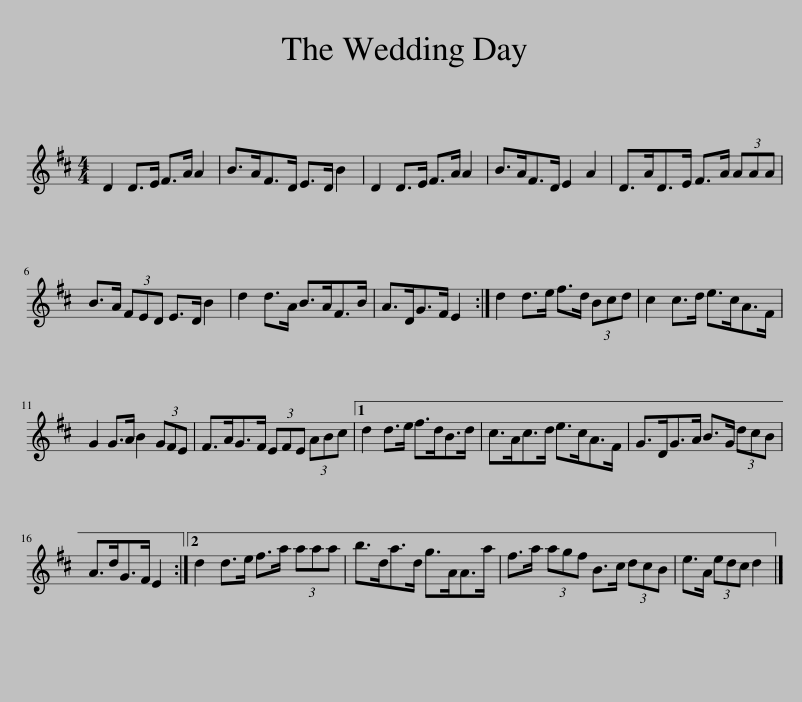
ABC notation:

X:1
L:1/8
M:4/4
I:linebreak $
K:D
V:1 treble
V:1
 D2 D>E F>A A2 | B>AF>D E>D B2 | D2 D>E F>A A2 | B>AF>D E2 A2 | D>AD>E F>A (3AAA |$ %5
 B>A (3FED E>D B2 | d2 d>A B>AF>B | A>DG>F E2 :| d2 d>e f>d (3Bcd | c2 c>d e>cA>F |$ %10
 G2 G>A B2 (3GFE | F>AG>F (3EFE (3ABc |1 d2 d>e f>dB>d | c>Ac>d e>cA>F | G>DG>A B>G (3dcB |$ %15
 A>dG>F E2 :|2 d2 d>e f>a (3aaa | b>da>d g>AA>a | f>a (3agf B>c (3dcB | e>A (3edc d2 |] %20
